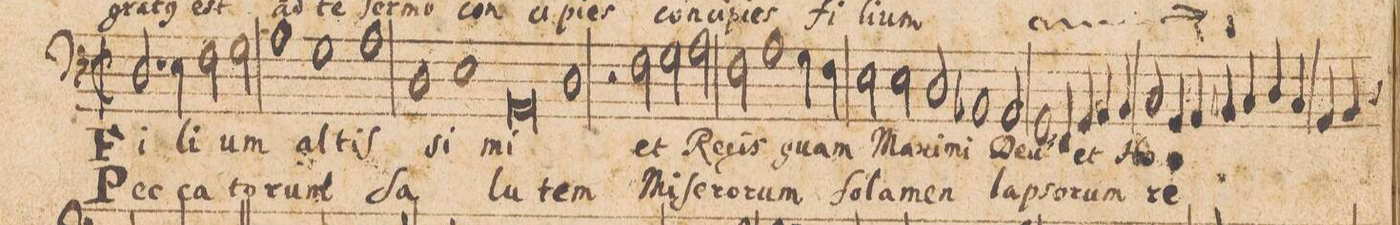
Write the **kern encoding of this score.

**kern	**text	**text
*I"BASSVS.	*	*
*clefF4	*	*
*k[]	*	*
*met(C|)	*	*
*M2/1	*	*
2.D/	Fi-	Pec-
4E\	.	.
2F\	-li-	-ca-
2G\	-um	-to-
=31-	=31-	=31-
1A\	al-	-runt
1G\	.	.
=32-	=32-	=32-
1A\	-tis-	.
1D\	-si-	ſa-
=33-	=33-	=33-
1E\	.	.
0AA/	-mi	-lu-
=34-	=34-	=34-
1D\	.	-tem
=35-	=35-	=35-
2r	.	.
2F\	et	Mi-
2G\	.	.
2A\	Re-	-ſe-
=36-	=36-	=36-
2F\	.	-ro-
1A\	-gis	-rum
4G\	quam	.
4F\	.	.
=37-	=37-	=37-
2E\	.	ſo-
2E\	Ma-	-la-
2D/	-xi-	-men
1BB-X/	-mi	.
=38-	=38-	=38-
2AA/	De-	lap-
1GG/	-us	-so-
=39-	=39-	=39-
4FF/	et	-rum
4GG/	.	.
4AA/	.	.
4BBny/	.	.
2C/	Ho-	re-
4GG/	.	.
4AA/	.	.
=40-	=40-	=40-
4BB-X/	.	.
4C/	.	.
4D/	.	.
4C/	.	.
4AA/	.	.
*custos:C	*	*
4BBny/	.	.
*-	*-	*-
